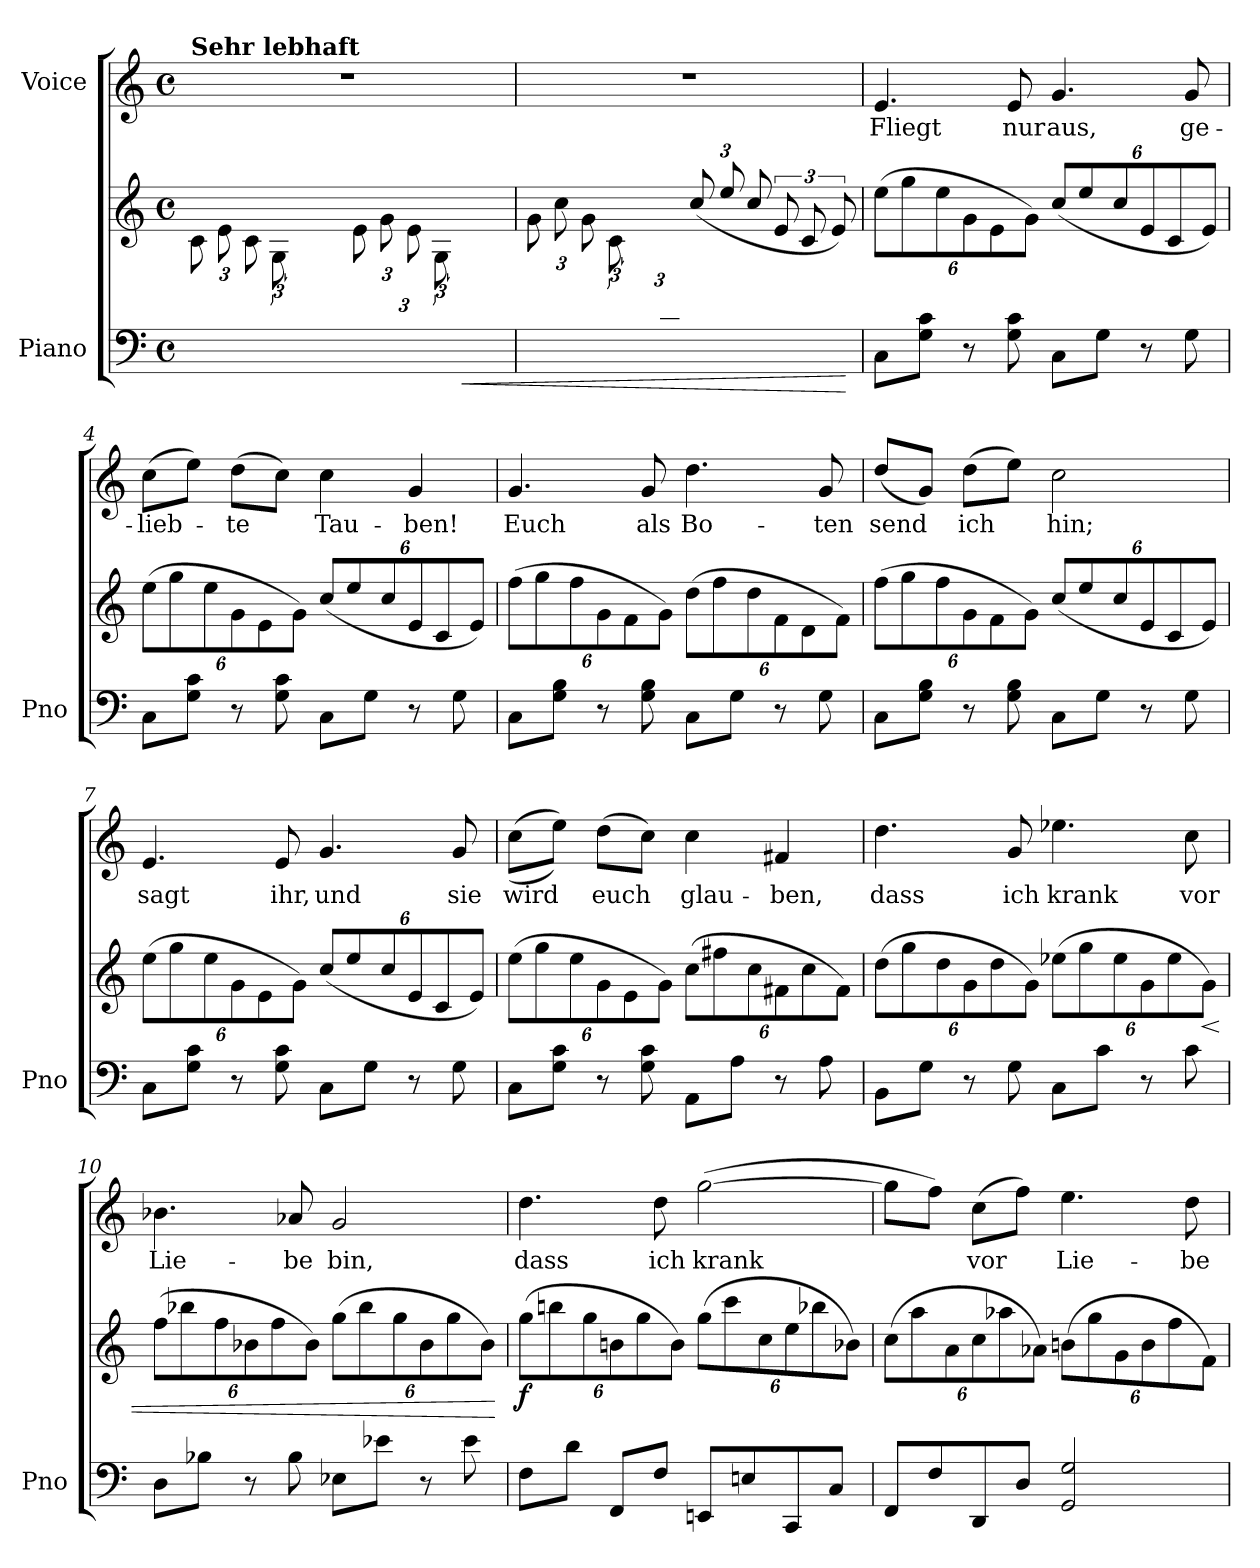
**kern	**kern	**dynam	**kern	**text
*part2	*part2	*part2	*part1	*part1
*staff3	*staff2	*staff2/3	*staff1	*staff1
*I"Piano	*	*	*I"Voice	*
*I'Pno	*	*	*	*
*clefF4	*clefG2	*	*clefG2	*
*k[]	*k[]	*	*k[]	*
*M4/4	*M4/4	*	*M4/4	*
*met(c)	*met(c)	*	*met(c)	*
=1	=1	=1	=1	=1
*^	*	*	*	*
*	*	*Xbrackettup	*	*	*
!	!	!	!	!LO:TX:a:B:t=Sehr lebhaft	!
3ryy	1ryy	(12c\L	.	1r	.
.	.	12e\	.	.	.
.	.	12c\	.	.	.
*	*	*brackettup	*	*	*
.	.	12G\	.	.	.
12E/	.	6ryy	.	.	.
12G/J)	.	.	.	.	.
*	*	*Xbrackettup	*	*	*
3ryy	.	(12e\L	.	.	.
.	.	12g\	.	.	.
.	.	12e\	.	.	.
*	*	*brackettup	*	*	*
.	.	12G\	.	.	.
!	!	!	!LO:HP:b=2	!	!
12E/	.	6ryy	<	.	.
12G/J)	.	.	.	.	.
=2	=2	=2	=2	=2	=2
*	*	*Xbrackettup	*	*	*
3ryy	1ryy	(12g\L	.	1r	.
.	.	12cc\	.	.	.
.	.	12g\	.	.	.
*	*	*brackettup	*	*	*
.	.	12c\	.	.	.
12G/	.	6ryy	.	.	.
12c/J)	.	.	.	.	.
*	*	*Xbrackettup	*	*	*
2ryy	.	(12cc/L	.	.	.
.	.	12ee/	.	.	.
.	.	12cc/	.	.	.
*	*	*brackettup	*	*	*
.	.	12e/	.	.	.
.	.	12c/	.	.	.
.	.	12e/J)	.	.	.
*v	*v	*	*	*	*
.	.	[	.	.
!!LO:LB:g=z
=3	=3	=3	=3	=3
*	*Xbrackettup	*	*	*
!	!	!	!	!LO:LY:b
8C\L	(12ee\L	.	4.e/	Fliegt
.	12gg\	.	.	.
8G\ 8c\J	.	.	.	.
.	12ee\	.	.	.
*	*brackettup	*	*	*
!	!	!LO:DY:b=2	!	!
!	!	!LO:DY:n=1:b=2	!	!
8r	12g\	p other-dynamics	.	.
.	12e\	.	.	.
!	!	!	!	!LO:LY:b
8G\ 8c\	.	.	8e/	nur
.	12g\J)	.	.	.
*	*Xbrackettup	*	*	*
!	!	!	!	!LO:LY:b
8C\L	(12cc/L	.	4.g/	aus,
.	12ee/	.	.	.
8G\J	.	.	.	.
.	12cc/	.	.	.
*	*brackettup	*	*	*
8r	12e/	.	.	.
.	12c/	.	.	.
!	!	!	!	!LO:LY:b
8G\	.	.	8g/	ge-
.	12e/J)	.	.	.
!!LO:LB:g=z
=4	=4	=4	=4	=4
*	*Xbrackettup	*	*	*
!	!	!	!	!LO:LY:b
8C\L	(12ee\L	.	(8cc\L	lieb-
.	12gg\	.	.	.
8G\ 8c\J	.	.	8ee\J)	.
.	12ee\	.	.	.
*	*brackettup	*	*	*
!	!	!	!	!LO:LY:b
8r	12g\	.	(8dd\L	-te
.	12e\	.	.	.
8G\ 8c\	.	.	8cc\J)	.
.	12g\J)	.	.	.
*	*Xbrackettup	*	*	*
!	!	!	!	!LO:LY:b
8C\L	(12cc/L	.	4cc\	Tau-
.	12ee/	.	.	.
8G\J	.	.	.	.
.	12cc/	.	.	.
*	*brackettup	*	*	*
!	!	!	!	!LO:LY:b
8r	12e/	.	4g/	-ben!
.	12c/	.	.	.
8G\	.	.	.	.
.	12e/J)	.	.	.
=5	=5	=5	=5	=5
*	*Xbrackettup	*	*	*
!	!	!	!	!LO:LY:b
8C\L	(12ff\L	.	4.g/	Euch
.	12gg\	.	.	.
8G\ 8B\J	.	.	.	.
.	12ff\	.	.	.
*	*brackettup	*	*	*
8r	12g\	.	.	.
.	12f\	.	.	.
!	!	!	!	!LO:LY:b
8G\ 8B\	.	.	8g/	als
.	12g\J)	.	.	.
*	*Xbrackettup	*	*	*
!	!	!	!	!LO:LY:b
8C\L	(12dd\L	.	4.dd\	Bo-
.	12ff\	.	.	.
8G\J	.	.	.	.
.	12dd\	.	.	.
*	*brackettup	*	*	*
8r	12f\	.	.	.
.	12d\	.	.	.
!	!	!	!	!LO:LY:b
8G\	.	.	8g/	-ten
.	12f\J)	.	.	.
!!LO:PB:g=z
=6	=6	=6	=6	=6
*	*Xbrackettup	*	*	*
!	!	!	!	!LO:LY:b
8C\L	(12ff\L	.	(8dd/L	send
.	12gg\	.	.	.
8G\ 8B\J	.	.	8g/J)	.
.	12ff\	.	.	.
*	*brackettup	*	*	*
!	!	!	!	!LO:LY:b
8r	12g\	.	(8dd\L	ich
.	12f\	.	.	.
8G\ 8B\	.	.	8ee\J)	.
.	12g\J)	.	.	.
*	*Xbrackettup	*	*	*
!	!	!	!	!LO:LY:b
8C\L	(12cc/L	.	2cc\	hin;
.	12ee/	.	.	.
8G\J	.	.	.	.
.	12cc/	.	.	.
*	*brackettup	*	*	*
8r	12e/	.	.	.
.	12c/	.	.	.
8G\	.	.	.	.
.	12e/J)	.	.	.
!!LO:LB:g=z
=7	=7	=7	=7	=7
*	*Xbrackettup	*	*	*
!	!	!	!	!LO:LY:b
8C\L	(12ee\L	.	4.e/	sagt
.	12gg\	.	.	.
8G\ 8c\J	.	.	.	.
.	12ee\	.	.	.
*	*brackettup	*	*	*
8r	12g\	.	.	.
.	12e\	.	.	.
!	!	!	!	!LO:LY:b
8G\ 8c\	.	.	8e/	ihr,
.	12g\J)	.	.	.
*	*Xbrackettup	*	*	*
!	!	!	!	!LO:LY:b
8C\L	(12cc/L	.	4.g/	und
.	12ee/	.	.	.
8G\J	.	.	.	.
.	12cc/	.	.	.
*	*brackettup	*	*	*
8r	12e/	.	.	.
.	12c/	.	.	.
!	!	!	!	!LO:LY:b
8G\	.	.	8g/	sie
.	12e/J)	.	.	.
=8	=8	=8	=8	=8
*	*Xbrackettup	*	*	*
!	!	!	!	!LO:LY:b
8C\L	(12ee\L	.	((8cc\L	wird
.	12gg\	.	.	.
8G\ 8c\J	.	.	8ee\J))	.
.	12ee\	.	.	.
*	*brackettup	*	*	*
!	!	!	!	!LO:LY:b
8r	12g\	.	(8dd\L	euch
.	12e\	.	.	.
8G\ 8c\	.	.	8cc\J)	.
.	12g\J)	.	.	.
*	*Xbrackettup	*	*	*
!	!	!	!	!LO:LY:b
8AA\L	(12cc\L	.	4cc\	glau-
.	12ff#X\	.	.	.
8A\J	.	.	.	.
.	12cc\	.	.	.
*	*brackettup	*	*	*
!	!	!	!	!LO:LY:b
8r	12f#X\	.	4f#X/	-ben,
.	12cc\	.	.	.
8A\	.	.	.	.
.	12f#\J)	.	.	.
!!LO:LB:g=z
=9	=9	=9	=9	=9
*	*Xbrackettup	*	*	*
!	!	!	!	!LO:LY:b
8BB\L	(12dd\L	.	4.dd\	dass
.	12gg\	.	.	.
8G\J	.	.	.	.
.	12dd\	.	.	.
*	*brackettup	*	*	*
8r	12g\	.	.	.
.	12dd\	.	.	.
!	!	!	!	!LO:LY:b
8G\	.	.	8g/	ich
.	12g\J)	.	.	.
*	*Xbrackettup	*	*	*
!	!	!	!	!LO:LY:b
8C\L	(12ee-X\L	.	4.ee-X\	krank
.	12gg\	.	.	.
8c\J	.	.	.	.
.	12ee-\	.	.	.
*	*brackettup	*	*	*
8r	12g\	.	.	.
.	12ee-\	.	.	.
!	!	!	!	!LO:LY:b
8c\	.	.	8cc\	vor
!	!	!LO:HP:b	!	!
.	12g\J)	<	.	.
!!LO:LB:g=z
=10	=10	=10	=10	=10
*	*Xbrackettup	*	*	*
!	!	!	!	!LO:LY:b
8D\L	(12ff\L	.	4.b-X\	Lie-
.	12bb-X\	.	.	.
8B-X\J	.	.	.	.
.	12ff\	.	.	.
*	*brackettup	*	*	*
8r	12b-X\	.	.	.
.	12ff\	.	.	.
!	!	!	!	!LO:LY:b
8B-\	.	.	8a-X/	-be
.	12b-\J)	.	.	.
*	*Xbrackettup	*	*	*
!	!	!	!	!LO:LY:b
8E-X\L	(12gg\L	.	2g/	bin,
.	12bb-\	.	.	.
8e-X\J	.	.	.	.
.	12gg\	.	.	.
*	*brackettup	*	*	*
8r	12b-\	.	.	.
.	12gg\	.	.	.
8e-\	.	.	.	.
.	12b-\J)	.	.	.
.	.	[	.	.
=11	=11	=11	=11	=11
*	*Xbrackettup	*	*	*
!	!	!LO:DY:b	!	!LO:LY:b
8F\L	(12gg\L	f	4.dd\	dass
.	12bbn\	.	.	.
8d\J	.	.	.	.
.	12gg\	.	.	.
*	*brackettup	*	*	*
8FF/L	12bn\	.	.	.
.	12gg\	.	.	.
!	!	!	!	!LO:LY:b
8F/J	.	.	8dd\	ich
.	12b\J)	.	.	.
*	*Xbrackettup	*	*	*
!	!	!	!	!LO:LY:b
8EEn/L	(12gg\L	.	([2gg\	krank
.	12ccc\	.	.	.
8En/	.	.	.	.
.	12cc\	.	.	.
*	*brackettup	*	*	*
8CC/	12ee\	.	.	.
.	12bb-X\	.	.	.
8C/J	.	.	.	.
.	12b-X\J)	.	.	.
!!LO:PB:g=z
=12	=12	=12	=12	=12
*	*Xbrackettup	*	*	*
8FF/L	(12cc\L	.	8gg\L]	.
.	12aa\	.	.	.
8F/	.	.	8ff\J)	.
.	12a\	.	.	.
*	*brackettup	*	*	*
!	!	!	!	!LO:LY:b
8DD/	12cc\	.	(8cc\L	vor
.	12aa-X\	.	.	.
8D/J	.	.	8ff\J)	.
.	12a-X\J)	.	.	.
*	*Xbrackettup	*	*	*
!	!	!	!	!LO:LY:b
2GG/ 2G/	(12bn\L	.	4.ee\	Lie-
.	12gg\	.	.	.
.	12g\	.	.	.
*	*brackettup	*	*	*
.	12b\	.	.	.
.	12ff\	.	.	.
!	!	!	!	!LO:LY:b
.	.	.	8dd\	-be
.	12f\J)	.	.	.
=	=	=	=	=
*-	*-	*-	*-	*-
